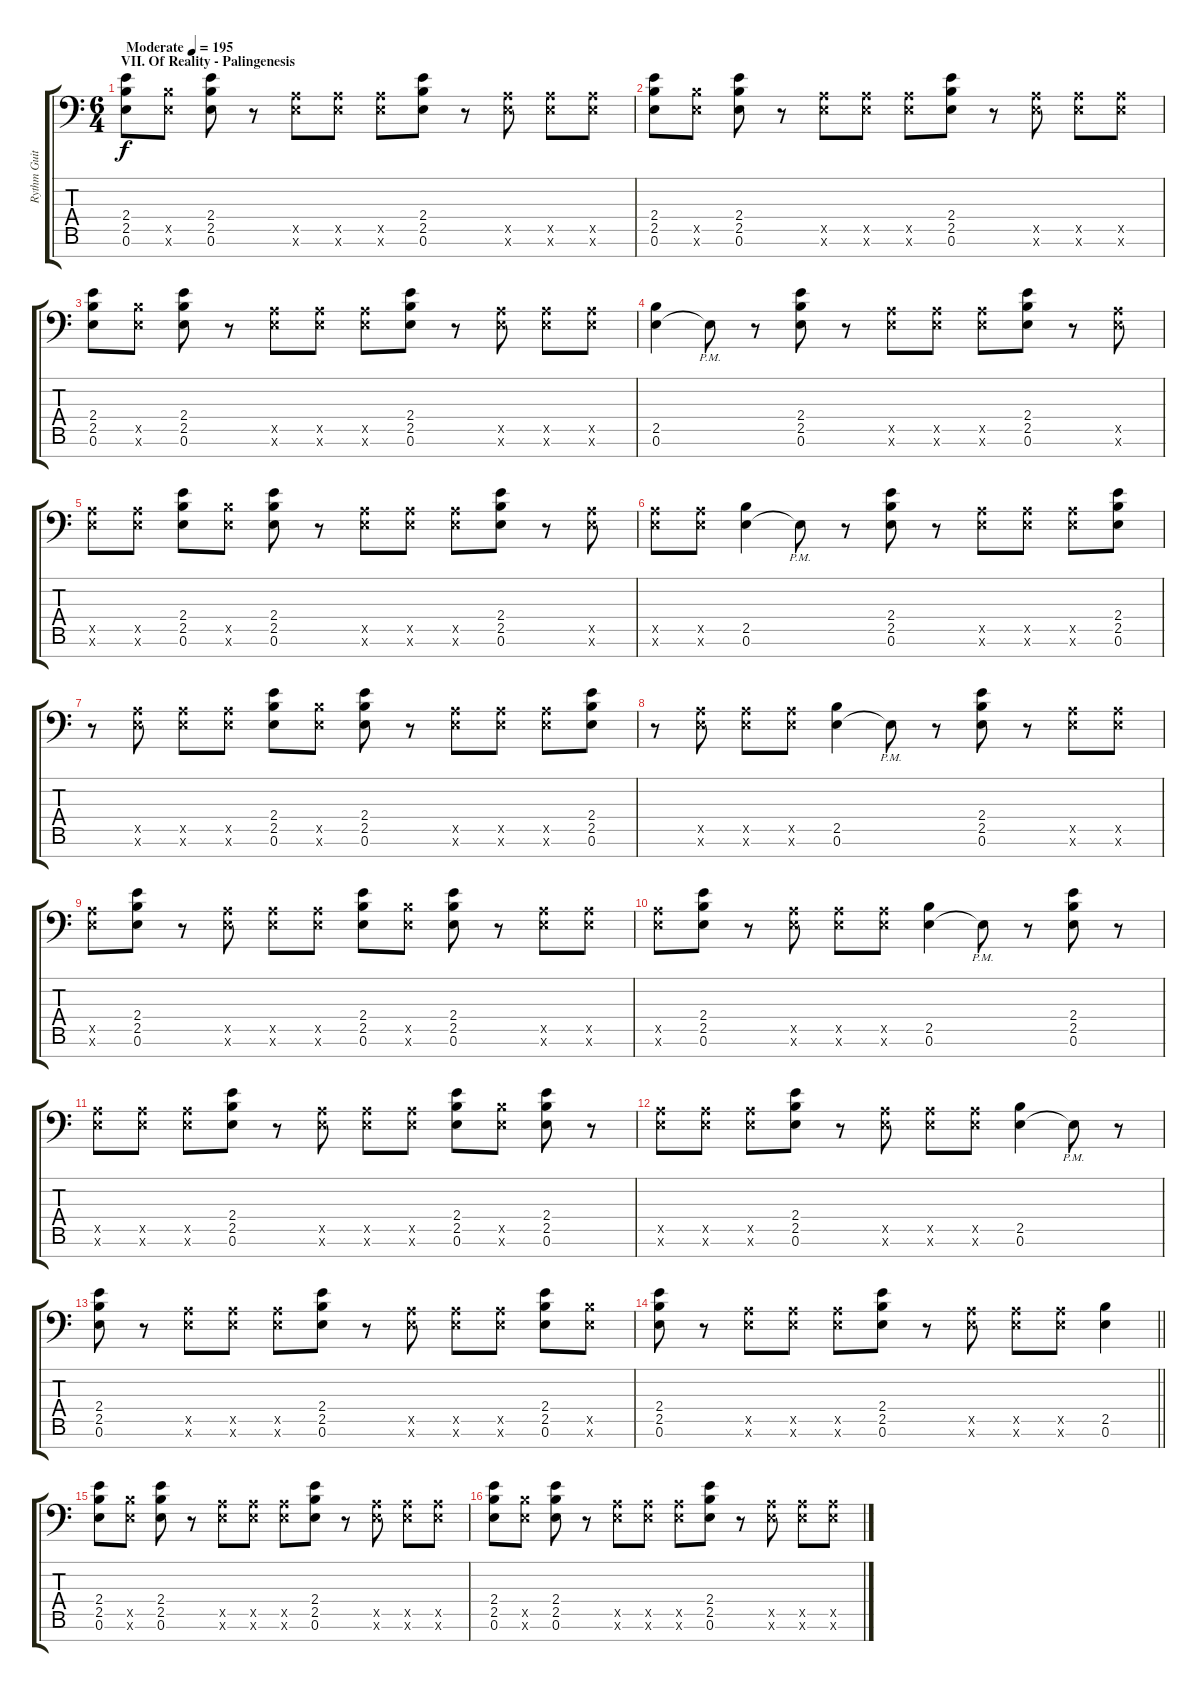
\track ("Rythm Guitar #2" "Rythm Guit") {instrument distortionguitar}
\staff {score tabs}
\tuning (D4 A3 E3 D3 A2 E2 A1) {hide}
\ts (6 4)
\section ("" "VII. Of Reality - Palingenesis")
\tempo (195 "Moderate")
\clef f4
\ks c
(2.4 2.5 0.6).8{dy f instrument distortionguitar} (2.5{x} 0.6{x}).8 (2.4 2.5 0.6).8 r.8 (0.5{x} 0.6{x}).8 (0.5{x} 0.6{x}).8 (0.5{x} 0.6{x}).8 (2.4 2.5 0.6).8 r.8 (0.5{x} 0.6{x}).8 (0.5{x} 0.6{x}).8 (0.5{x} 0.6{x}).8 |
(2.4 2.5 0.6).8 (2.5{x} 0.6{x}).8 (2.4 2.5 0.6).8 r.8 (0.5{x} 0.6{x}).8 (0.5{x} 0.6{x}).8 (0.5{x} 0.6{x}).8 (2.4 2.5 0.6).8 r.8 (0.5{x} 0.6{x}).8 (0.5{x} 0.6{x}).8 (0.5{x} 0.6{x}).8 |
(2.4 2.5 0.6).8 (2.5{x} 0.6{x}).8 (2.4 2.5 0.6).8 r.8 (0.5{x} 0.6{x}).8 (0.5{x} 0.6{x}).8 (0.5{x} 0.6{x}).8 (2.4 2.5 0.6).8 r.8 (0.5{x} 0.6{x}).8 (0.5{x} 0.6{x}).8 (0.5{x} 0.6{x}).8 |
(2.5 0.6).4 0.6{pm t}.8 r.8 (2.4 2.5 0.6).8 r.8 (0.5{x} 0.6{x}).8 (0.5{x} 0.6{x}).8 (0.5{x} 0.6{x}).8 (2.4 2.5 0.6).8 r.8 (0.5{x} 0.6{x}).8 |
(0.5{x} 0.6{x}).8 (0.5{x} 0.6{x}).8 (2.4 2.5 0.6).8 (2.5{x} 0.6{x}).8 (2.4 2.5 0.6).8 r.8 (0.5{x} 0.6{x}).8 (0.5{x} 0.6{x}).8 (0.5{x} 0.6{x}).8 (2.4 2.5 0.6).8 r.8 (0.5{x} 0.6{x}).8 |
(0.5{x} 0.6{x}).8 (0.5{x} 0.6{x}).8 (2.5 0.6).4 0.6{pm t}.8 r.8 (2.4 2.5 0.6).8 r.8 (0.5{x} 0.6{x}).8 (0.5{x} 0.6{x}).8 (0.5{x} 0.6{x}).8 (2.4 2.5 0.6).8 |
r.8 (0.5{x} 0.6{x}).8 (0.5{x} 0.6{x}).8 (0.5{x} 0.6{x}).8 (2.4 2.5 0.6).8 (2.5{x} 0.6{x}).8 (2.4 2.5 0.6).8 r.8 (0.5{x} 0.6{x}).8 (0.5{x} 0.6{x}).8 (0.5{x} 0.6{x}).8 (2.4 2.5 0.6).8 |
r.8 (0.5{x} 0.6{x}).8 (0.5{x} 0.6{x}).8 (0.5{x} 0.6{x}).8 (2.5 0.6).4 0.6{pm t}.8 r.8 (2.4 2.5 0.6).8 r.8 (0.5{x} 0.6{x}).8 (0.5{x} 0.6{x}).8 |
(0.5{x} 0.6{x}).8 (2.4 2.5 0.6).8 r.8 (0.5{x} 0.6{x}).8 (0.5{x} 0.6{x}).8 (0.5{x} 0.6{x}).8 (2.4 2.5 0.6).8 (2.5{x} 0.6{x}).8 (2.4 2.5 0.6).8 r.8 (0.5{x} 0.6{x}).8 (0.5{x} 0.6{x}).8 |
(0.5{x} 0.6{x}).8 (2.4 2.5 0.6).8 r.8 (0.5{x} 0.6{x}).8 (0.5{x} 0.6{x}).8 (0.5{x} 0.6{x}).8 (2.5 0.6).4 0.6{pm t}.8 r.8 (2.4 2.5 0.6).8 r.8 |
(0.5{x} 0.6{x}).8 (0.5{x} 0.6{x}).8 (0.5{x} 0.6{x}).8 (2.4 2.5 0.6).8 r.8 (0.5{x} 0.6{x}).8 (0.5{x} 0.6{x}).8 (0.5{x} 0.6{x}).8 (2.4 2.5 0.6).8 (2.5{x} 0.6{x}).8 (2.4 2.5 0.6).8 r.8 |
(0.5{x} 0.6{x}).8 (0.5{x} 0.6{x}).8 (0.5{x} 0.6{x}).8 (2.4 2.5 0.6).8 r.8 (0.5{x} 0.6{x}).8 (0.5{x} 0.6{x}).8 (0.5{x} 0.6{x}).8 (2.5 0.6).4 0.6{pm t}.8 r.8 |
(2.4 2.5 0.6).8 r.8 (0.5{x} 0.6{x}).8 (0.5{x} 0.6{x}).8 (0.5{x} 0.6{x}).8 (2.4 2.5 0.6).8 r.8 (0.5{x} 0.6{x}).8 (0.5{x} 0.6{x}).8 (0.5{x} 0.6{x}).8 (2.4 2.5 0.6).8 (2.5{x} 0.6{x}).8 |
\barLineRight lightlight
(2.4 2.5 0.6).8 r.8 (0.5{x} 0.6{x}).8 (0.5{x} 0.6{x}).8 (0.5{x} 0.6{x}).8 (2.4 2.5 0.6).8 r.8 (0.5{x} 0.6{x}).8 (0.5{x} 0.6{x}).8 (0.5{x} 0.6{x}).8 (2.5 0.6).4 |
\section ("" "")
(2.4 2.5 0.6).8 (2.5{x} 0.6{x}).8 (2.4 2.5 0.6).8 r.8 (0.5{x} 0.6{x}).8 (0.5{x} 0.6{x}).8 (0.5{x} 0.6{x}).8 (2.4 2.5 0.6).8 r.8 (0.5{x} 0.6{x}).8 (0.5{x} 0.6{x}).8 (0.5{x} 0.6{x}).8 |
(2.4 2.5 0.6).8 (2.5{x} 0.6{x}).8 (2.4 2.5 0.6).8 r.8 (0.5{x} 0.6{x}).8 (0.5{x} 0.6{x}).8 (0.5{x} 0.6{x}).8 (2.4 2.5 0.6).8 r.8 (0.5{x} 0.6{x}).8 (0.5{x} 0.6{x}).8 (0.5{x} 0.6{x}).8
